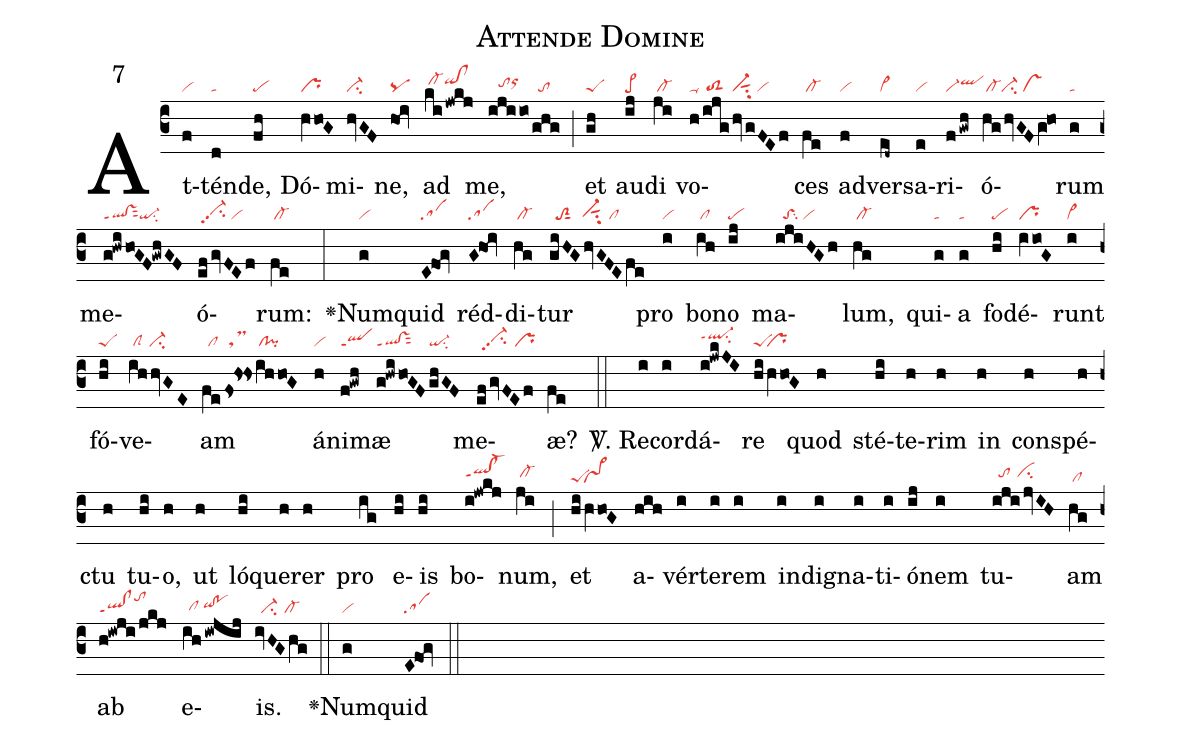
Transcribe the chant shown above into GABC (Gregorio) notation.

name:Attende Domine;
mode:7;
nabc-lines: 1;
%%
(c3)At(f|vi)tén(d|ta)de,(fh|pe) Dó(hVho!G|pr)mi(hvGF|ci-)ne,(ho!iv|pq) ad(kijwkj|/cl-hiqihi!clhi) me,(ijiio|///tohhorhi|/ghg|//to) (;)
et(gh|peS) au(ij|pe>)di(ji|/cl-) vo(h/ijg/hvgFEf|ta-//toS2//vi-sut1su2/vi)ces(fe|/cl-)
ad(f|vi)ver(ed~|cl~)sa(e|vi)ri(fgwh|vi-qlhi)ó(hghvGFgV!ho|/cl-ci-/vs)rum(g|ta)
me(g!hwiho!GF!gwhGF|ql!vsppt1sut2qi-su2)ó(efgvFEf|/vi-hhpp2su2/vi)rum:(fe|/cl-) (:)

<v>\greheightstar</v> Num(g|vi)quid(E!fo!gv|sa) réd(G!ho!iv|sa)di(hg|/cl-)tur(giHGhvGFEfe|//toS2sut1///vi-hgsut1su2//cl)
pro(i|vi) bo(ih|/cl)no(ij|pe) ma(ijiHGh|//toSsu2/vi)lum,(hg|/cl-)
qui(g|ta)a(g|ta) fo(hi|pe)dé(iVio!G|pr)runt(i|vi>) fó(hi|peS)ve(ihhvGE|/clS//ci-)am(fe/fs!hs!hs/ihho!G|//cl///tsM///cl!pi)
á(h|vi)ni(f!gwh|qlppt1)mæ(g!hwiho!GF|ql!vsppt1sut2|ghGF|qi-su2) me(efgvFEf|//vi-hhpp2su2//pr)æ?(fe) (::)

<sp>V/</sp>. Re(i)cor(i)dá(i!jwkJI|ql-hippt1su2)re(hi/hVho!G|peS``pr) quod(h) sté(hi)te(h)rim(h) in(h) con(h)spé(h)ctu(h) tu(hi)o,(h) ut(h) ló(hi)que(h)rer(h) pro(ig) e(hi)is(hi) bo(i!jwkj|qlhh!cl-hhppt1)num,(ji|/cl-hh) (;)
et(hi-hVho!G|peS``pr~) a(hih)vér(i)te(i)rem(i)
in(i)di(i)gna(i)ti(i)ó(ij)nem(i) tu(ijijvIH|//tohh//cihh)am(hg|/cl)
ab(h!iwji/jkj|ql!clppt1tohk) e(ihiwjij|//clhg/qihh!pohh)is.(ivHGhg|//ci-//cl-) (::)

<v>\greheightstar</v> Num(g|vi)quid(E!fo!gv|sa) (::)
